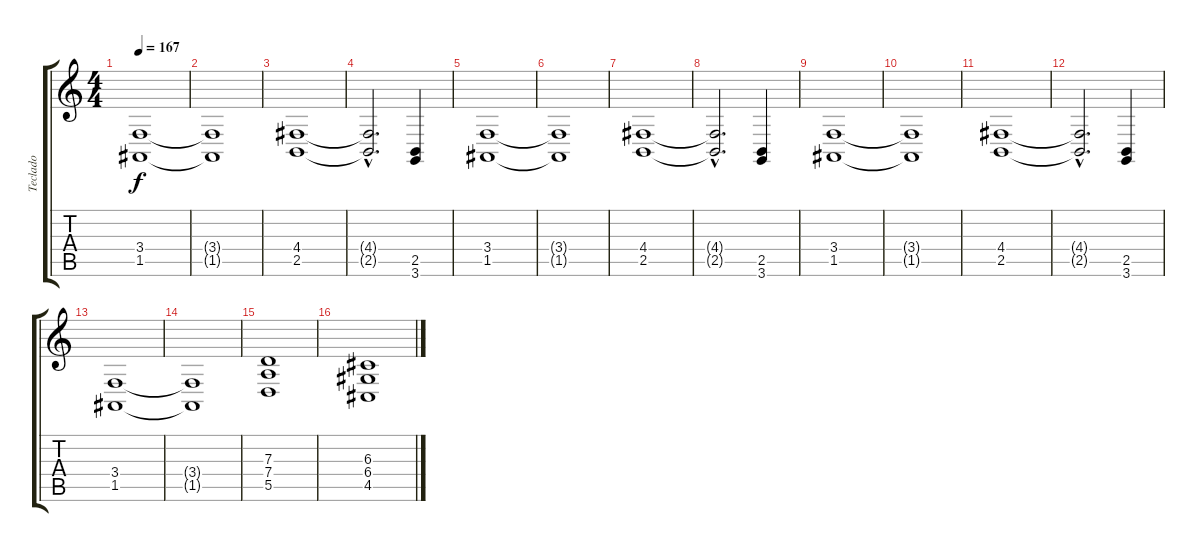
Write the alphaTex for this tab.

\track ("Teclado" "Teclado") {instrument stringensemble1}
\staff {score tabs}
\tuning (E4 B3 G3 D3 A2 E2) {hide}
\ts (4 4)
\tempo 167
\clef g2
\ks c
(3.4 1.5).1{dy f} |
(3.4{t} 1.5{t}).1 |
(4.4 2.5).1 |
(4.4{hac t} 2.5{hac t}).2{d} (2.5 3.6).4 |
(3.4 1.5).1 |
(3.4{t} 1.5{t}).1 |
(4.4 2.5).1 |
(4.4{hac t} 2.5{hac t}).2{d} (2.5 3.6).4 |
(3.4 1.5).1 |
(3.4{t} 1.5{t}).1 |
(4.4 2.5).1 |
(4.4{hac t} 2.5{hac t}).2{d} (2.5 3.6).4 |
(3.4 1.5).1 |
(3.4{t} 1.5{t}).1 |
(7.3 7.4 5.5).1 |
(6.3 6.4 4.5).1
